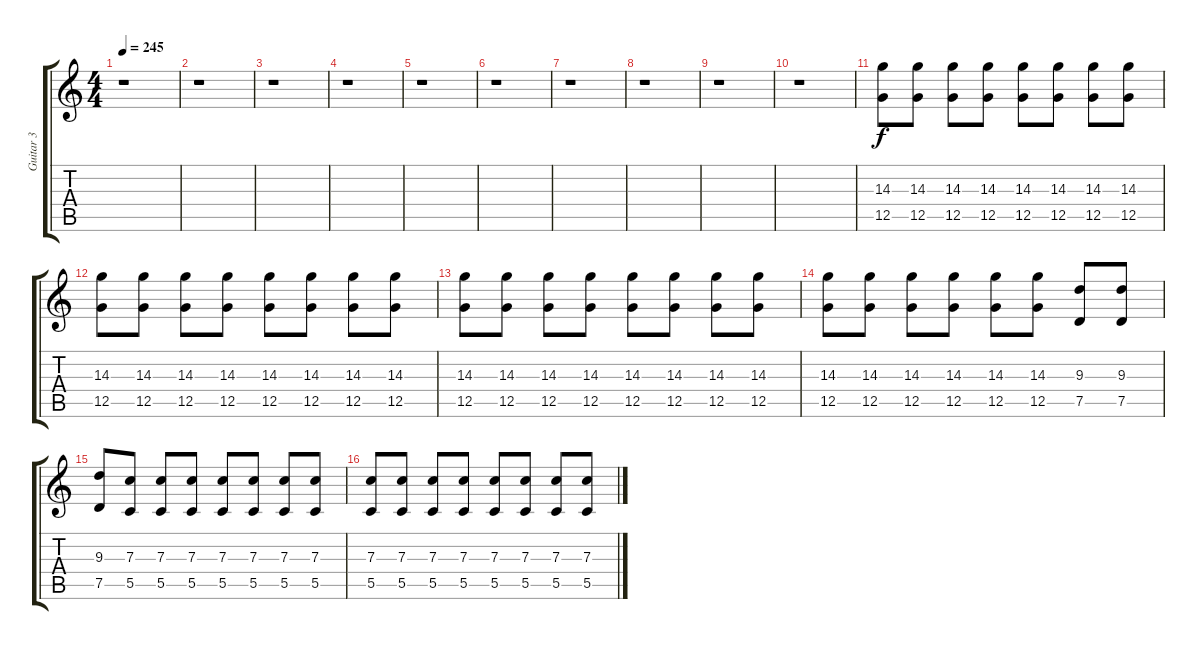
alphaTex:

\track ("Guitar 3" "Guitar 3") {instrument distortionguitar}
\staff {score tabs}
\tuning (D4 A3 F3 C3 G2 C2) {hide}
\ts (4 4)
\tempo 245
\clef g2
\ks c
r.1{dy f} |
r.1 |
r.1 |
r.1 |
r.1 |
r.1 |
r.1 |
r.1 |
r.1 |
r.1 |
(14.3 12.5).8 (14.3 12.5).8 (14.3 12.5).8 (14.3 12.5).8 (14.3 12.5).8 (14.3 12.5).8 (14.3 12.5).8 (14.3 12.5).8 |
(14.3 12.5).8 (14.3 12.5).8 (14.3 12.5).8 (14.3 12.5).8 (14.3 12.5).8 (14.3 12.5).8 (14.3 12.5).8 (14.3 12.5).8 |
(14.3 12.5).8 (14.3 12.5).8 (14.3 12.5).8 (14.3 12.5).8 (14.3 12.5).8 (14.3 12.5).8 (14.3 12.5).8 (14.3 12.5).8 |
(14.3 12.5).8 (14.3 12.5).8 (14.3 12.5).8 (14.3 12.5).8 (14.3 12.5).8 (14.3 12.5).8 (9.3 7.5).8 (9.3 7.5).8 |
(9.3 7.5).8 (7.3 5.5).8 (7.3 5.5).8 (7.3 5.5).8 (7.3 5.5).8 (7.3 5.5).8 (7.3 5.5).8 (7.3 5.5).8 |
(7.3 5.5).8 (7.3 5.5).8 (7.3 5.5).8 (7.3 5.5).8 (7.3 5.5).8 (7.3 5.5).8 (7.3 5.5).8 (7.3 5.5).8
